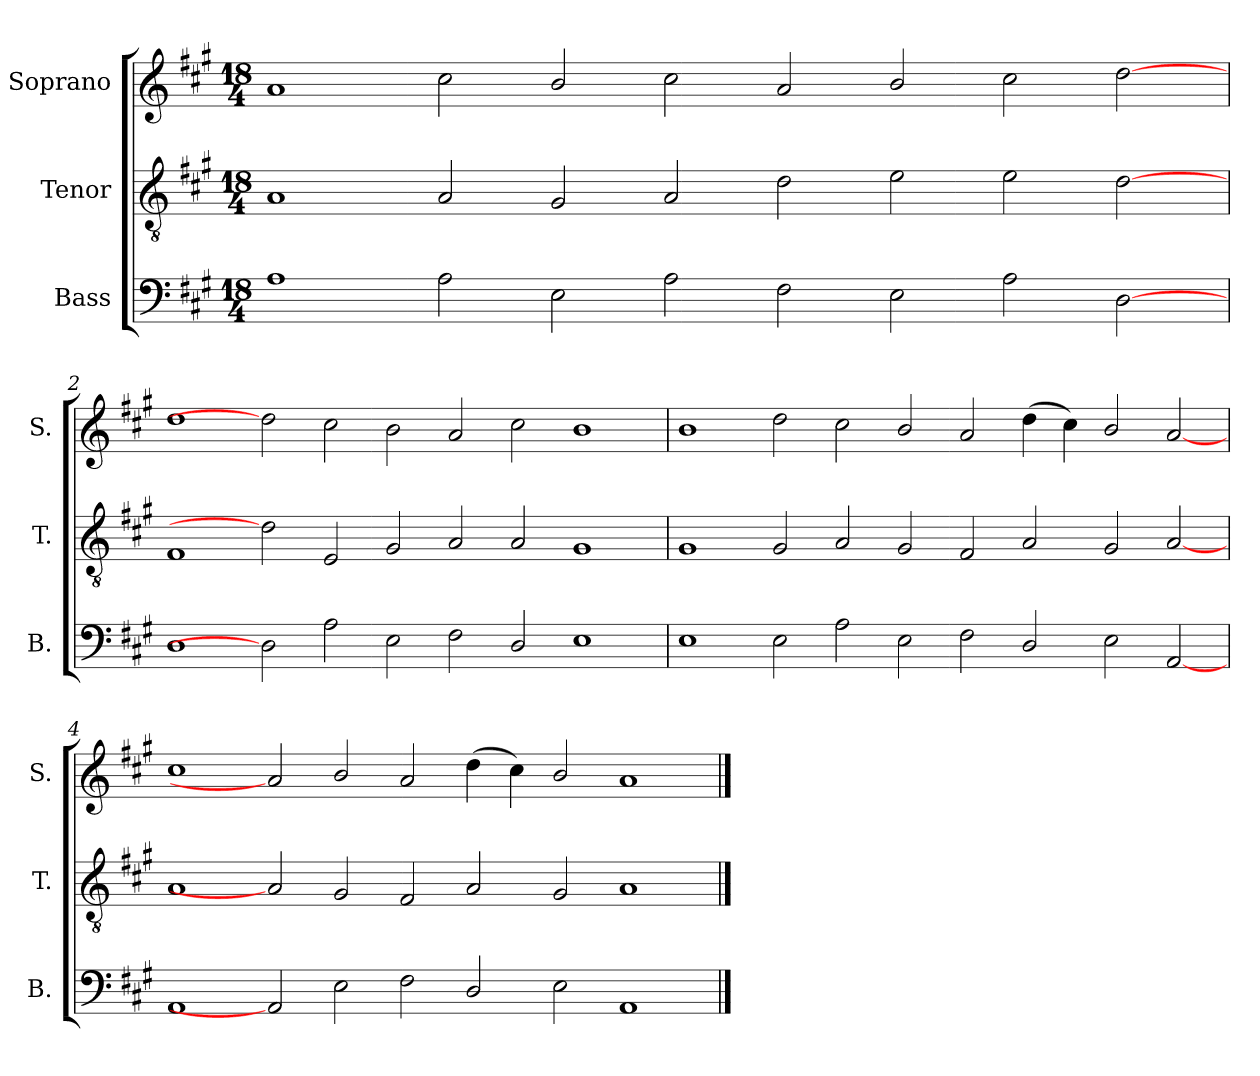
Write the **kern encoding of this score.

**kern	**kern	**kern
*part3	*part2	*part1
*staff3	*staff2	*staff1
*I"Bass	*I"Tenor	*I"Soprano
*I'B.	*I'T.	*I'S.
*clefF4	*clefGv2	*clefG2
*k[f#c#g#]	*k[f#c#g#]	*k[f#c#g#]
*A:	*A:	*A:
*M18/4	*M18/4	*M18/4
=1	=1	=1
1A	1A	1a
2A\	2A/	2cc#\
2E\	2G#/	2b/
2A\	2A/	2cc#\
2F#\	2d\	2a/
2E\	2e\	2b/
2A\	2e\	2cc#\
[2D	[2d	[2dd
=2	=2	=2
1D	1F#	1dd
2D]	2d]	2dd]
2A\	2E/	2cc#\
2E\	2G#/	2b\
2F#\	2A/	2a/
2D/	2A/	2cc#\
1E	1G#	1b
=3	=3	=3
1E	1G#	1b
2E\	2G#/	2dd\
2A\	2A/	2cc#\
2E\	2G#/	2b/
2F#\	2F#/	2a/
2D/	2A/	(4dd\
.	.	4cc#\)
2E\	2G#/	2b/
[2AA	[2A	[2a
=4	=4	=4
1AA	1A	1cc#
2AA]	2A]	2a]
2E\	2G#/	2b/
2F#\	2F#/	2a/
2D/	2A/	(4dd\
.	.	4cc#\)
2E\	2G#/	2b/
1AA	1A	1a
==	==	==
*-	*-	*-
